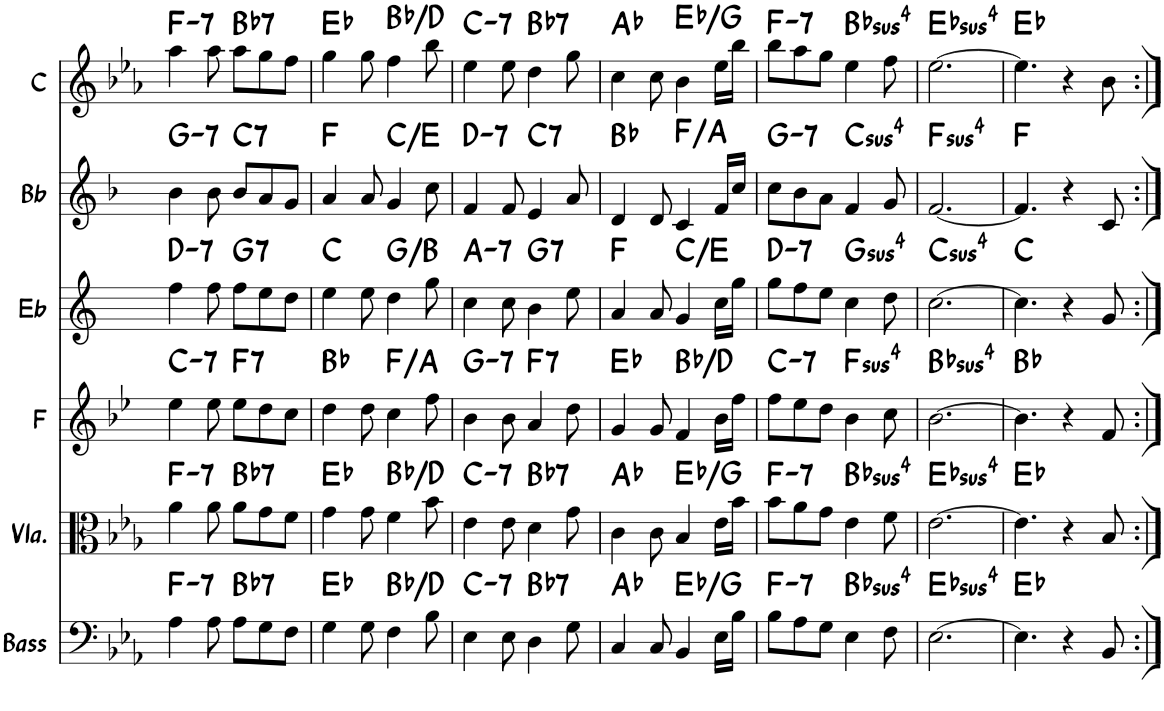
**kern	**harte	**kern	**harte	**kern	**harte	**kern	**harte	**kern	**harte	**kern	**harte
*part6	*part6	*part5	*part5	*part4	*part4	*part3	*part3	*part2	*part2	*part1	*part1
*staff6	*	*staff5	*	*staff4	*	*staff3	*	*staff2	*	*staff1	*
*I"Bass	*	*I"Alto	*	*I"F	*	*I"Eb	*	*I"Bb	*	*I"C	*
*I'Bass	*	*	*	*I'F	*	*I'Eb	*	*I'Bb	*	*I'C	*
!!LO:PB:g=z
*clefF4	*	*clefC3	*	*clefG2	*	*clefG2	*	*clefG2	*	*clefG2	*
*	*	*	*	*Trd4c7	*	*Trd5c9	*	*Trd8c14	*	*	*
*k[b-e-a-]	*	*k[b-e-a-]	*	*k[b-e-]	*	*k[]	*	*k[b-]	*	*k[b-e-a-]	*
*M6/8	*	*M6/8	*	*M6/8	*	*M6/8	*	*M6/8	*	*M6/8	*
=7	=7	=7	=7	=7	=7	=7	=7	=7	=7	=7	=7
!	!LO:H:kt=7	!	!LO:H:kt=7	!	!LO:H:kt=7	!	!LO:H:kt=7	!	!LO:H:kt=7	!	!LO:H:kt=7
4A-\	F:min7	4a-\	F:min7	4ee-\	C:min7	4ff\	D:min7	4b-\	G:min7	4aa-\	F:min7
8A-\	.	8a-\	.	8ee-\	.	8ff\	.	8b-\	.	8aa-\	.
!	!LO:H:kt=7	!	!LO:H:kt=7	!	!LO:H:kt=7	!	!LO:H:kt=7	!	!LO:H:kt=7	!	!LO:H:kt=7
8A-\L	Bb:7	8a-\L	Bb:7	8ee-\L	F:7	8ff\L	G:7	8b-/L	C:7	8aa-\L	Bb:7
8G\	.	8g\	.	8dd\	.	8ee\	.	8a/	.	8gg\	.
8F\J	.	8f\J	.	8cc\J	.	8dd\J	.	8g/J	.	8ff\J	.
=8	=8	=8	=8	=8	=8	=8	=8	=8	=8	=8	=8
4G\	Eb:maj	4g\	Eb:maj	4dd\	Bb:maj	4ee\	C:maj	4a/	F:maj	4gg\	Eb:maj
8G\	.	8g\	.	8dd\	.	8ee\	.	8a/	.	8gg\	.
4F\	Bb:maj/3	4f\	Bb:maj/3	4cc\	F:maj/3	4dd\	G:maj/3	4g/	C:maj/3	4ff\	Bb:maj/3
8B-\	.	8b-\	.	8ff\	.	8gg\	.	8cc\	.	8bb-\	.
=9	=9	=9	=9	=9	=9	=9	=9	=9	=9	=9	=9
!	!LO:H:kt=7	!	!LO:H:kt=7	!	!LO:H:kt=7	!	!LO:H:kt=7	!	!LO:H:kt=7	!	!LO:H:kt=7
4E-\	C:min7	4e-\	C:min7	4b-\	G:min7	4cc\	A:min7	4f/	D:min7	4ee-\	C:min7
8E-\	.	8e-\	.	8b-\	.	8cc\	.	8f/	.	8ee-\	.
!	!LO:H:kt=7	!	!LO:H:kt=7	!	!LO:H:kt=7	!	!LO:H:kt=7	!	!LO:H:kt=7	!	!LO:H:kt=7
4D\	Bb:7	4d\	Bb:7	4a/	F:7	4b\	G:7	4e/	C:7	4dd\	Bb:7
8G\	.	8g\	.	8dd\	.	8ee\	.	8a/	.	8gg\	.
=10	=10	=10	=10	=10	=10	=10	=10	=10	=10	=10	=10
4C/	Ab:maj	4c\	Ab:maj	4g/	Eb:maj	4a/	F:maj	4d/	Bb:maj	4cc\	Ab:maj
8C/	.	8c\	.	8g/	.	8a/	.	8d/	.	8cc\	.
4BB-/	Eb:maj/3	4B-/	Eb:maj/3	4f/	Bb:maj/3	4g/	C:maj/3	4c/	F:maj/3	4b-\	Eb:maj/3
16E-\LL	.	16e-\LL	.	16b-\LL	.	16cc\LL	.	16f/LL	.	16ee-\LL	.
16B-\JJ	.	16b-\JJ	.	16ff\JJ	.	16gg\JJ	.	16cc/JJ	.	16bb-\JJ	.
=11	=11	=11	=11	=11	=11	=11	=11	=11	=11	=11	=11
!	!LO:H:kt=7	!	!LO:H:kt=7	!	!LO:H:kt=7	!	!LO:H:kt=7	!	!LO:H:kt=7	!	!LO:H:kt=7
8B-\L	F:min7	8b-\L	F:min7	8ff\L	C:min7	8gg\L	D:min7	8cc\L	G:min7	8bb-\L	F:min7
8A-\	.	8a-\	.	8ee-\	.	8ff\	.	8b-\	.	8aa-\	.
8G\J	.	8g\J	.	8dd\J	.	8ee\J	.	8a\J	.	8gg\J	.
!	!LO:H:kt=4	!	!LO:H:kt=4	!	!LO:H:kt=4	!	!LO:H:kt=4	!	!LO:H:kt=4	!	!LO:H:kt=4
4E-\	Bb:sus4	4e-\	Bb:sus4	4b-\	F:sus4	4cc\	G:sus4	4f/	C:sus4	4ee-\	Bb:sus4
8F\	.	8f\	.	8cc\	.	8dd\	.	8g/	.	8ff\	.
=12	=12	=12	=12	=12	=12	=12	=12	=12	=12	=12	=12
!	!LO:H:kt=4	!	!LO:H:kt=4	!	!LO:H:kt=4	!	!LO:H:kt=4	!	!LO:H:kt=4	!	!LO:H:kt=4
[2.E-\	Eb:sus4	[2.e-\	Eb:sus4	[2.b-\	Bb:sus4	[2.cc\	C:sus4	[2.f/	F:sus4	[2.ee-\	Eb:sus4
=13	=13	=13	=13	=13	=13	=13	=13	=13	=13	=13	=13
4.E-\]	Eb:maj	4.e-\]	Eb:maj	4.b-\]	Bb:maj	4.cc\]	C:maj	4.f/]	F:maj	4.ee-\]	Eb:maj
4r	.	4r	.	4r	.	4r	.	4r	.	4r	.
8BB-/	.	8B-/	.	8f/	.	8g/	.	8c/	.	8b-\	.
=:|!	=:|!	=:|!	=:|!	=:|!	=:|!	=:|!	=:|!	=:|!	=:|!	=:|!	=:|!
*-	*-	*-	*-	*-	*-	*-	*-	*-	*-	*-	*-
